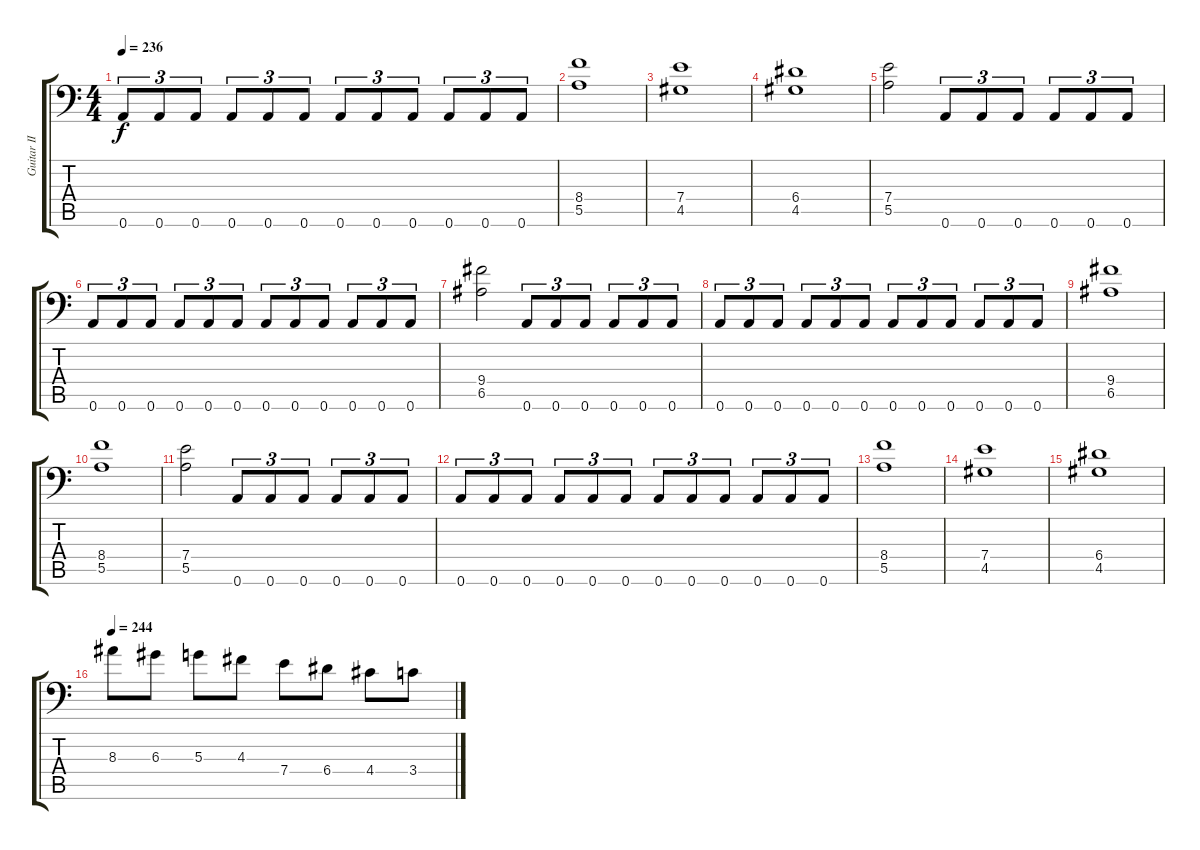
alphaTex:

\track ("Guitar II [Dallas Toler-Wade]" "Guitar II ") {instrument distortionguitar}
\staff {score tabs}
\tuning (B3 Gb3 D3 A2 E2 A1) {hide}
\ts (4 4)
\tempo 236
\clef f4
\ks c
0.6.8{tu (3 2) dy f} 0.6.8{tu (3 2)} 0.6.8{tu (3 2)} 0.6.8{tu (3 2)} 0.6.8{tu (3 2)} 0.6.8{tu (3 2)} 0.6.8{tu (3 2)} 0.6.8{tu (3 2)} 0.6.8{tu (3 2)} 0.6.8{tu (3 2)} 0.6.8{tu (3 2)} 0.6.8{tu (3 2)} |
(8.4 5.5).1 |
(7.4 4.5).1 |
(6.4 4.5).1 |
(7.4 5.5).2 0.6.8{tu (3 2)} 0.6.8{tu (3 2)} 0.6.8{tu (3 2)} 0.6.8{tu (3 2)} 0.6.8{tu (3 2)} 0.6.8{tu (3 2)} |
0.6.8{tu (3 2)} 0.6.8{tu (3 2)} 0.6.8{tu (3 2)} 0.6.8{tu (3 2)} 0.6.8{tu (3 2)} 0.6.8{tu (3 2)} 0.6.8{tu (3 2)} 0.6.8{tu (3 2)} 0.6.8{tu (3 2)} 0.6.8{tu (3 2)} 0.6.8{tu (3 2)} 0.6.8{tu (3 2)} |
(9.4 6.5).2 0.6.8{tu (3 2)} 0.6.8{tu (3 2)} 0.6.8{tu (3 2)} 0.6.8{tu (3 2)} 0.6.8{tu (3 2)} 0.6.8{tu (3 2)} |
0.6.8{tu (3 2)} 0.6.8{tu (3 2)} 0.6.8{tu (3 2)} 0.6.8{tu (3 2)} 0.6.8{tu (3 2)} 0.6.8{tu (3 2)} 0.6.8{tu (3 2)} 0.6.8{tu (3 2)} 0.6.8{tu (3 2)} 0.6.8{tu (3 2)} 0.6.8{tu (3 2)} 0.6.8{tu (3 2)} |
(9.4 6.5).1 |
(8.4 5.5).1 |
(7.4 5.5).2 0.6.8{tu (3 2)} 0.6.8{tu (3 2)} 0.6.8{tu (3 2)} 0.6.8{tu (3 2)} 0.6.8{tu (3 2)} 0.6.8{tu (3 2)} |
0.6.8{tu (3 2)} 0.6.8{tu (3 2)} 0.6.8{tu (3 2)} 0.6.8{tu (3 2)} 0.6.8{tu (3 2)} 0.6.8{tu (3 2)} 0.6.8{tu (3 2)} 0.6.8{tu (3 2)} 0.6.8{tu (3 2)} 0.6.8{tu (3 2)} 0.6.8{tu (3 2)} 0.6.8{tu (3 2)} |
(8.4 5.5).1 |
(7.4 4.5).1 |
(6.4 4.5).1 |
\tempo 244
8.3.8 6.3.8 5.3.8 4.3.8 7.4.8 6.4.8 4.4.8 3.4.8
